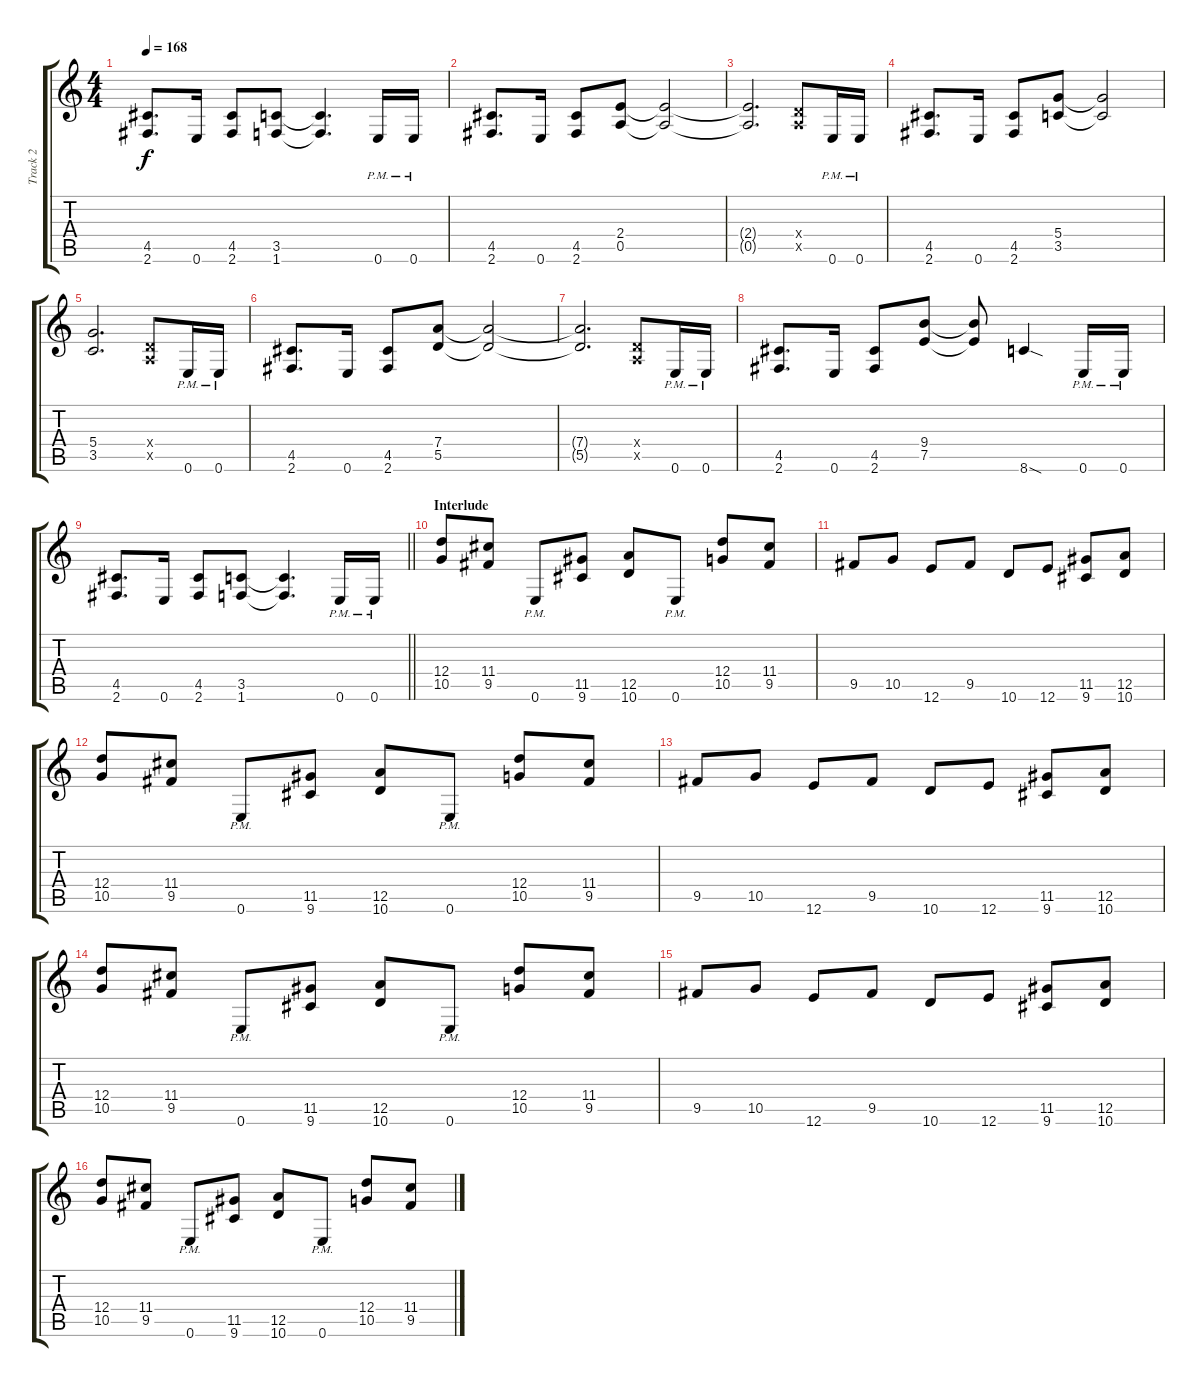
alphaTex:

\track ("Track 2" "Track 2") {instrument distortionguitar}
\staff {score tabs}
\tuning (E4 B3 G3 D3 A2 E2) {hide}
\ts (4 4)
\tempo 168
\clef g2
\ks c
(4.5 2.6).8{d dy f} 0.6.16 (4.5 2.6).8 (3.5 1.6).8 (3.5{t} 1.6{t}).4{d} 0.6{pm}.16 0.6{pm}.16 |
(4.5 2.6).8{d} 0.6.16 (4.5 2.6).8 (2.4 0.5).8 (2.4{t} 0.5{t}).2 |
(2.4{t} 0.5{t}).2{d} (0.4{x} 0.5{x}).8 0.6{pm}.16 0.6{pm}.16 |
(4.5 2.6).8{d} 0.6.16 (4.5 2.6).8 (5.4 3.5).8 (5.4{t} 3.5{t}).2 |
(5.4 3.5).2{d} (0.4{x} 0.5{x}).8 0.6{pm}.16 0.6{pm}.16 |
(4.5 2.6).8{d} 0.6.16 (4.5 2.6).8 (7.4 5.5).8 (7.4{t} 5.5{t}).2 |
(7.4{t} 5.5{t}).2{d} (0.4{x} 0.5{x}).8 0.6{pm}.16 0.6{pm}.16 |
(4.5 2.6).8{d} 0.6.16 (4.5 2.6).8 (9.4 7.5).8 (9.4{t} 7.5{t}).8 8.6{sod}.4 0.6{pm}.16 0.6{pm}.16 |
\barLineRight lightlight
(4.5 2.6).8{d} 0.6.16 (4.5 2.6).8 (3.5 1.6).8 (3.5{t} 1.6{t}).4{d} 0.6{pm}.16 0.6{pm}.16 |
\section ("" "Interlude")
(12.4 10.5).8 (11.4 9.5).8 0.6{pm}.8 (11.5 9.6).8 (12.5 10.6).8 0.6{pm}.8 (12.4 10.5).8 (11.4 9.5).8 |
9.5.8 10.5.8 12.6.8 9.5.8 10.6.8 12.6.8 (11.5 9.6).8 (12.5 10.6).8 |
(12.4 10.5).8 (11.4 9.5).8 0.6{pm}.8 (11.5 9.6).8 (12.5 10.6).8 0.6{pm}.8 (12.4 10.5).8 (11.4 9.5).8 |
9.5.8 10.5.8 12.6.8 9.5.8 10.6.8 12.6.8 (11.5 9.6).8 (12.5 10.6).8 |
(12.4 10.5).8 (11.4 9.5).8 0.6{pm}.8 (11.5 9.6).8 (12.5 10.6).8 0.6{pm}.8 (12.4 10.5).8 (11.4 9.5).8 |
9.5.8 10.5.8 12.6.8 9.5.8 10.6.8 12.6.8 (11.5 9.6).8 (12.5 10.6).8 |
(12.4 10.5).8 (11.4 9.5).8 0.6{pm}.8 (11.5 9.6).8 (12.5 10.6).8 0.6{pm}.8 (12.4 10.5).8 (11.4 9.5).8
